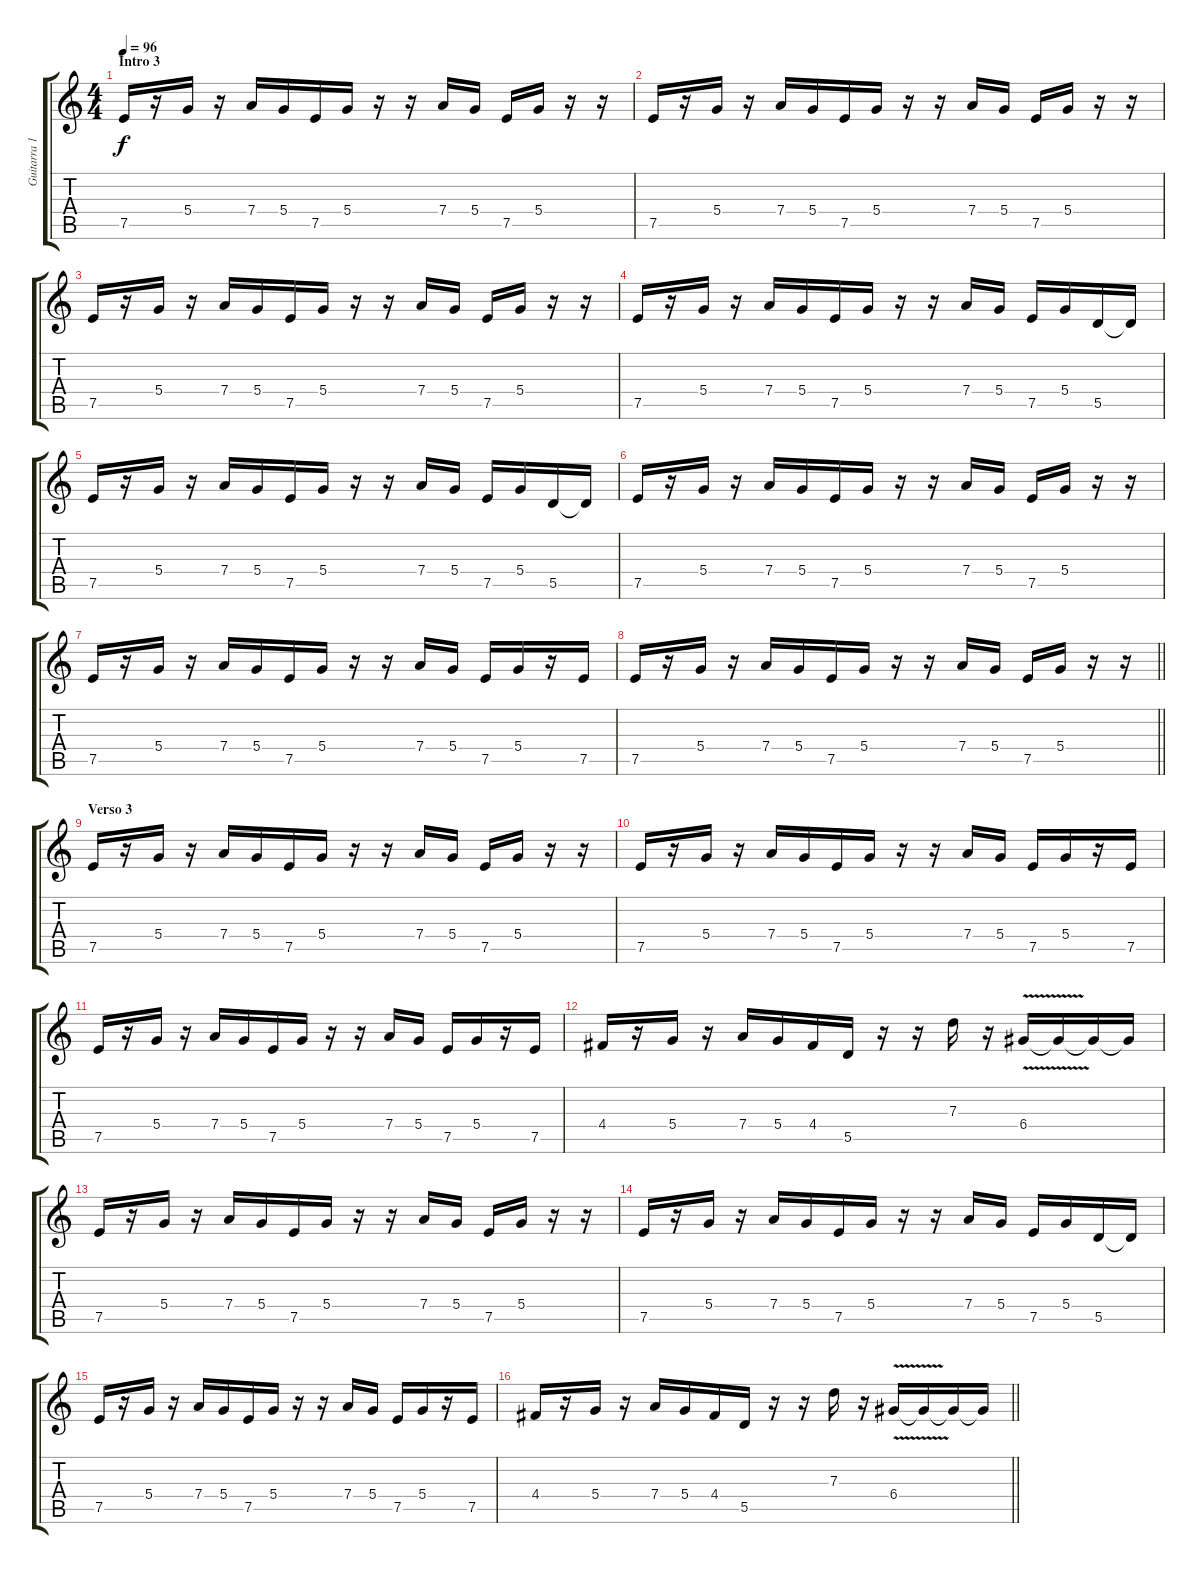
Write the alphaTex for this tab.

\track ("Guitarra 1" "Guitarra 1") {instrument acousticguitarnylon}
\staff {score tabs}
\tuning (E4 B3 G3 D3 A2 E2) {hide}
\ts (4 4)
\section ("" "Intro 3")
\tempo 96
\clef g2
\ks c
7.5.16{dy f} r.16 5.4.16 r.16 7.4.16 5.4.16 7.5.16 5.4.16 r.16 r.16 7.4.16 5.4.16 7.5.16 5.4.16 r.16 r.16 |
7.5.16 r.16 5.4.16 r.16 7.4.16 5.4.16 7.5.16 5.4.16 r.16 r.16 7.4.16 5.4.16 7.5.16 5.4.16 r.16 r.16 |
7.5.16 r.16 5.4.16 r.16 7.4.16 5.4.16 7.5.16 5.4.16 r.16 r.16 7.4.16 5.4.16 7.5.16 5.4.16 r.16 r.16 |
7.5.16 r.16 5.4.16 r.16 7.4.16 5.4.16 7.5.16 5.4.16 r.16 r.16 7.4.16 5.4.16 7.5.16 5.4.16 5.5.16 5.5{t}.16 |
7.5.16 r.16 5.4.16 r.16 7.4.16 5.4.16 7.5.16 5.4.16 r.16 r.16 7.4.16 5.4.16 7.5.16 5.4.16 5.5.16 5.5{t}.16 |
7.5.16 r.16 5.4.16 r.16 7.4.16 5.4.16 7.5.16 5.4.16 r.16 r.16 7.4.16 5.4.16 7.5.16 5.4.16 r.16 r.16 |
7.5.16 r.16 5.4.16 r.16 7.4.16 5.4.16 7.5.16 5.4.16 r.16 r.16 7.4.16 5.4.16 7.5.16 5.4.16 r.16 7.5.16 |
\barLineRight lightlight
7.5.16 r.16 5.4.16 r.16 7.4.16 5.4.16 7.5.16 5.4.16 r.16 r.16 7.4.16 5.4.16 7.5.16 5.4.16 r.16 r.16 |
\section ("" "Verso 3")
7.5.16 r.16 5.4.16 r.16 7.4.16 5.4.16 7.5.16 5.4.16 r.16 r.16 7.4.16 5.4.16 7.5.16 5.4.16 r.16 r.16 |
7.5.16 r.16 5.4.16 r.16 7.4.16 5.4.16 7.5.16 5.4.16 r.16 r.16 7.4.16 5.4.16 7.5.16 5.4.16 r.16 7.5.16 |
7.5.16 r.16 5.4.16 r.16 7.4.16 5.4.16 7.5.16 5.4.16 r.16 r.16 7.4.16 5.4.16 7.5.16 5.4.16 r.16 7.5.16 |
4.4.16 r.16 5.4.16 r.16 7.4.16 5.4.16 4.4.16 5.5.16 r.16 r.16 7.3.16 r.16 6.4{v}.16 6.4{t}.16 6.4{t}.16 6.4{t}.16 |
7.5.16 r.16 5.4.16 r.16 7.4.16 5.4.16 7.5.16 5.4.16 r.16 r.16 7.4.16 5.4.16 7.5.16 5.4.16 r.16 r.16 |
7.5.16 r.16 5.4.16 r.16 7.4.16 5.4.16 7.5.16 5.4.16 r.16 r.16 7.4.16 5.4.16 7.5.16 5.4.16 5.5.16 5.5{t}.16 |
7.5.16 r.16 5.4.16 r.16 7.4.16 5.4.16 7.5.16 5.4.16 r.16 r.16 7.4.16 5.4.16 7.5.16 5.4.16 r.16 7.5.16 |
\barLineRight lightlight
4.4.16 r.16 5.4.16 r.16 7.4.16 5.4.16 4.4.16 5.5.16 r.16 r.16 7.3.16 r.16 6.4{v}.16 6.4{t}.16 6.4{t}.16 6.4{t}.16
